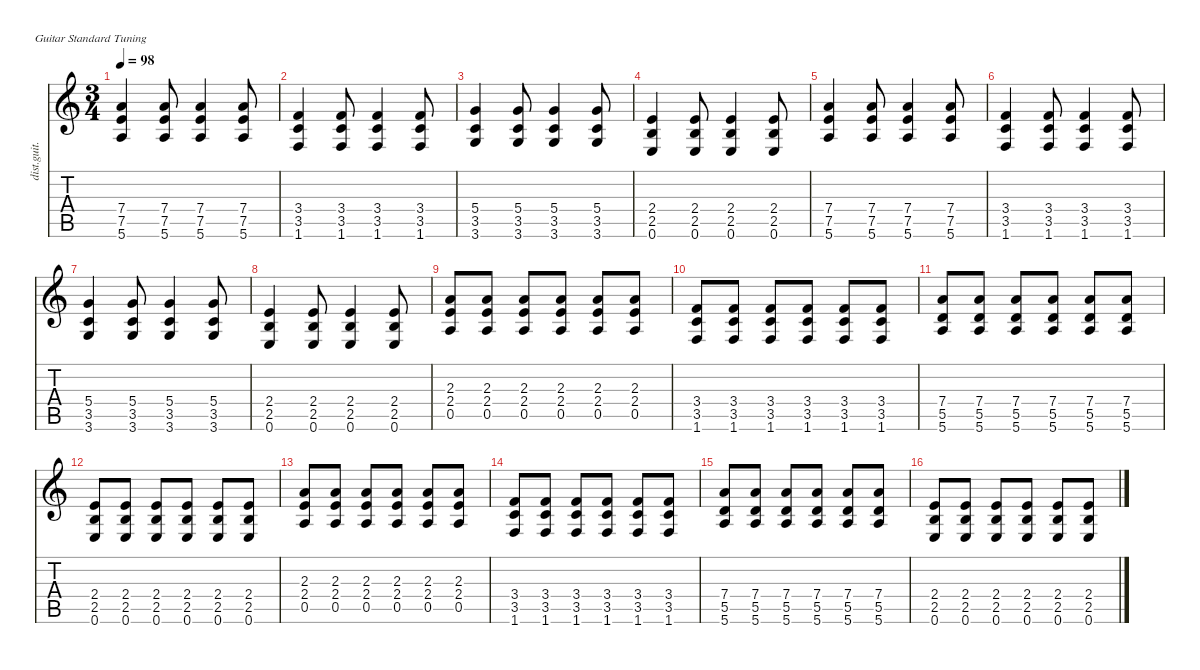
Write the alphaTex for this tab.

\defaultSystemsLayout 4
\hideDynamics
\bracketExtendMode nobrackets
\otherSystemsTrackNameOrientation horizontal
\track ("гитара ритм" "dist.guit.") {instrument distortionguitar}
\staff {score tabs}
\tuning (E4 B3 G3 D3 A2 E2)
\ts (3 4)
\tempo 98
\clef g2
\ks c
(7.4 7.5 5.6).4{dy f beam Up} (7.4 7.5 5.6).8{beam Up} (7.4 7.5 5.6).4{beam Up} (7.4 7.5 5.6).8{beam Up} |
(3.4 3.5 1.6).4{beam Up} (3.4 3.5 1.6).8{beam Up} (3.4 3.5 1.6).4{beam Up} (3.4 3.5 1.6).8{beam Up} |
(5.4 3.5 3.6).4{beam Up} (5.4 3.5 3.6).8{beam Up} (5.4 3.5 3.6).4{beam Up} (5.4 3.5 3.6).8{beam Up} |
(2.4 2.5 0.6).4{beam Up} (2.4 2.5 0.6).8{beam Up} (2.4 2.5 0.6).4{beam Up} (2.4 2.5 0.6).8{beam Up} |
(7.4 7.5 5.6).4{beam Up} (7.4 7.5 5.6).8{beam Up} (7.4 7.5 5.6).4{beam Up} (7.4 7.5 5.6).8{beam Up} |
(3.4 3.5 1.6).4{beam Up} (3.4 3.5 1.6).8{beam Up} (3.4 3.5 1.6).4{beam Up} (3.4 3.5 1.6).8{beam Up} |
(5.4 3.5 3.6).4{beam Up} (5.4 3.5 3.6).8{beam Up} (5.4 3.5 3.6).4{beam Up} (5.4 3.5 3.6).8{beam Up} |
(2.4 2.5 0.6).4{beam Up} (2.4 2.5 0.6).8{beam Up} (2.4 2.5 0.6).4{beam Up} (2.4 2.5 0.6).8{beam Up} |
(2.3 2.4 0.5).8{beam Up} (2.3 2.4 0.5).8{beam Up} (2.3 2.4 0.5).8{beam Up} (2.3 2.4 0.5).8{beam Up} (2.3 2.4 0.5).8{beam Up} (2.3 2.4 0.5).8{beam Up} |
(3.4 3.5 1.6).8{beam Up} (3.4 3.5 1.6).8{beam Up} (3.4 3.5 1.6).8{beam Up} (3.4 3.5 1.6).8{beam Up} (3.4 3.5 1.6).8{beam Up} (3.4 3.5 1.6).8{beam Up} |
(7.4 5.5 5.6).8{beam Up} (7.4 5.5 5.6).8{beam Up} (7.4 5.5 5.6).8{beam Up} (7.4 5.5 5.6).8{beam Up} (7.4 5.5 5.6).8{beam Up} (7.4 5.5 5.6).8{beam Up} |
(2.4 2.5 0.6).8{beam Up} (2.4 2.5 0.6).8{beam Up} (2.4 2.5 0.6).8{beam Up} (2.4 2.5 0.6).8{beam Up} (2.4 2.5 0.6).8{beam Up} (2.4 2.5 0.6).8{beam Up} |
(2.3 2.4 0.5).8{beam Up} (2.3 2.4 0.5).8{beam Up} (2.3 2.4 0.5).8{beam Up} (2.3 2.4 0.5).8{beam Up} (2.3 2.4 0.5).8{beam Up} (2.3 2.4 0.5).8{beam Up} |
(3.4 3.5 1.6).8{beam Up} (3.4 3.5 1.6).8{beam Up} (3.4 3.5 1.6).8{beam Up} (3.4 3.5 1.6).8{beam Up} (3.4 3.5 1.6).8{beam Up} (3.4 3.5 1.6).8{beam Up} |
(7.4 5.5 5.6).8{beam Up} (7.4 5.5 5.6).8{beam Up} (7.4 5.5 5.6).8{beam Up} (7.4 5.5 5.6).8{beam Up} (7.4 5.5 5.6).8{beam Up} (7.4 5.5 5.6).8{beam Up} |
(2.4 2.5 0.6).8{beam Up} (2.4 2.5 0.6).8{beam Up} (2.4 2.5 0.6).8{beam Up} (2.4 2.5 0.6).8{beam Up} (2.4 2.5 0.6).8{beam Up} (2.4 2.5 0.6).8{beam Up}
